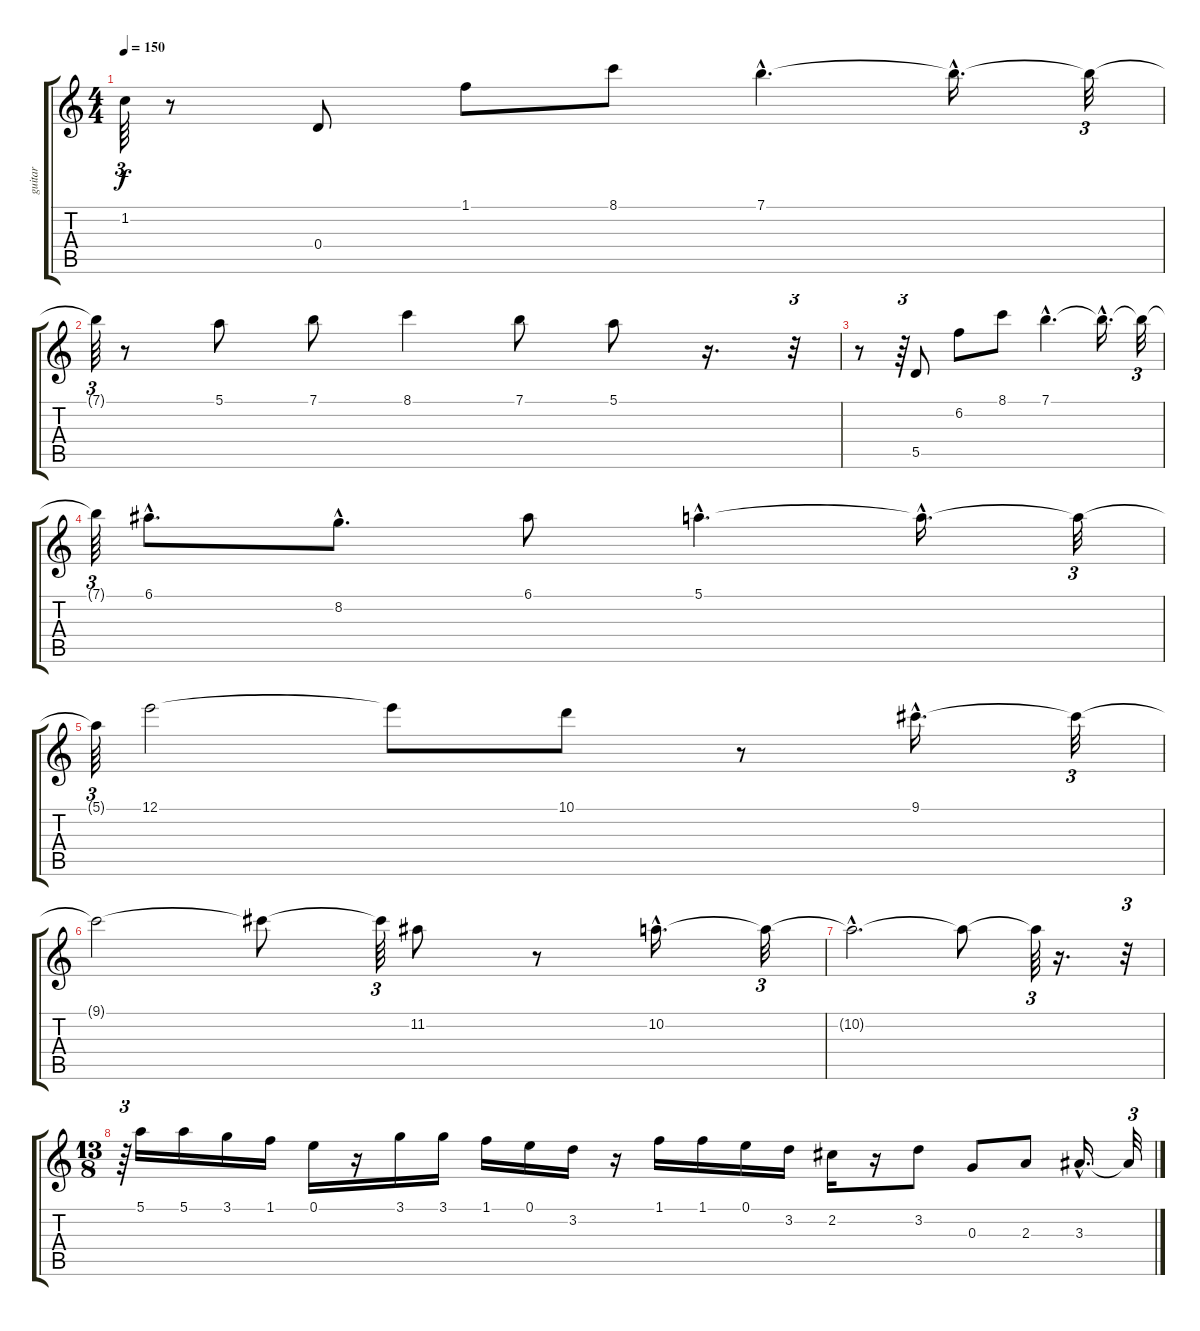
\track ("guitar" "guitar") {instrument distortionguitar}
\staff {score tabs}
\tuning (E4 B3 G3 D3 A2 E2) {hide}
\ts (4 4)
\tempo 150
\clef g2
\ks c
1.2{t}.64{tu (3 2) dy f} r.8 0.4.8 1.1.8 8.1.8 7.1{hac}.4{d} 7.1{hac t}.16{d} 7.1{t}.32{tu (3 2)} |
7.1{t}.64{tu (3 2)} r.8 5.1.8 7.1.8 8.1.4 7.1.8 5.1.8 r.16{d} r.32{tu (3 2)} |
r.8 r.64{tu (3 2)} 5.5.8 6.2.8 8.1.8 7.1{hac}.4{d} 7.1{hac t}.16{d} 7.1{t}.32{tu (3 2)} |
7.1{t}.64{tu (3 2)} 6.1{hac}.8{d} 8.2{hac}.8{d} 6.1.8 5.1{hac}.4{d} 5.1{hac t}.16{d} 5.1{t}.32{tu (3 2)} |
5.1{t}.64{tu (3 2)} 12.1.2 12.1{t}.8 10.1.8 r.8 9.1{hac}.16{d} 9.1{t}.32{tu (3 2)} |
9.1{t}.2 9.1{t}.8 9.1{t}.64{tu (3 2)} 11.2.8 r.8 10.2{hac}.16{d} 10.2{t}.32{tu (3 2)} |
10.2{hac t}.2{d} 10.2{t}.8 10.2{t}.64{tu (3 2)} r.16{d} r.32{tu (3 2)} |
\ts (13 8)
r.64{tu (3 2)} 5.1.16 5.1.16 3.1.16 1.1.16 0.1.16 r.16 3.1.16 3.1.16 1.1.16 0.1.16 3.2.16 r.16 1.1.16 1.1.16 0.1.16 3.2.16 2.2.16 r.16 3.2.8 0.3.8 2.3.8 3.3{hac}.16{d} 3.3{t}.32{tu (3 2)}
